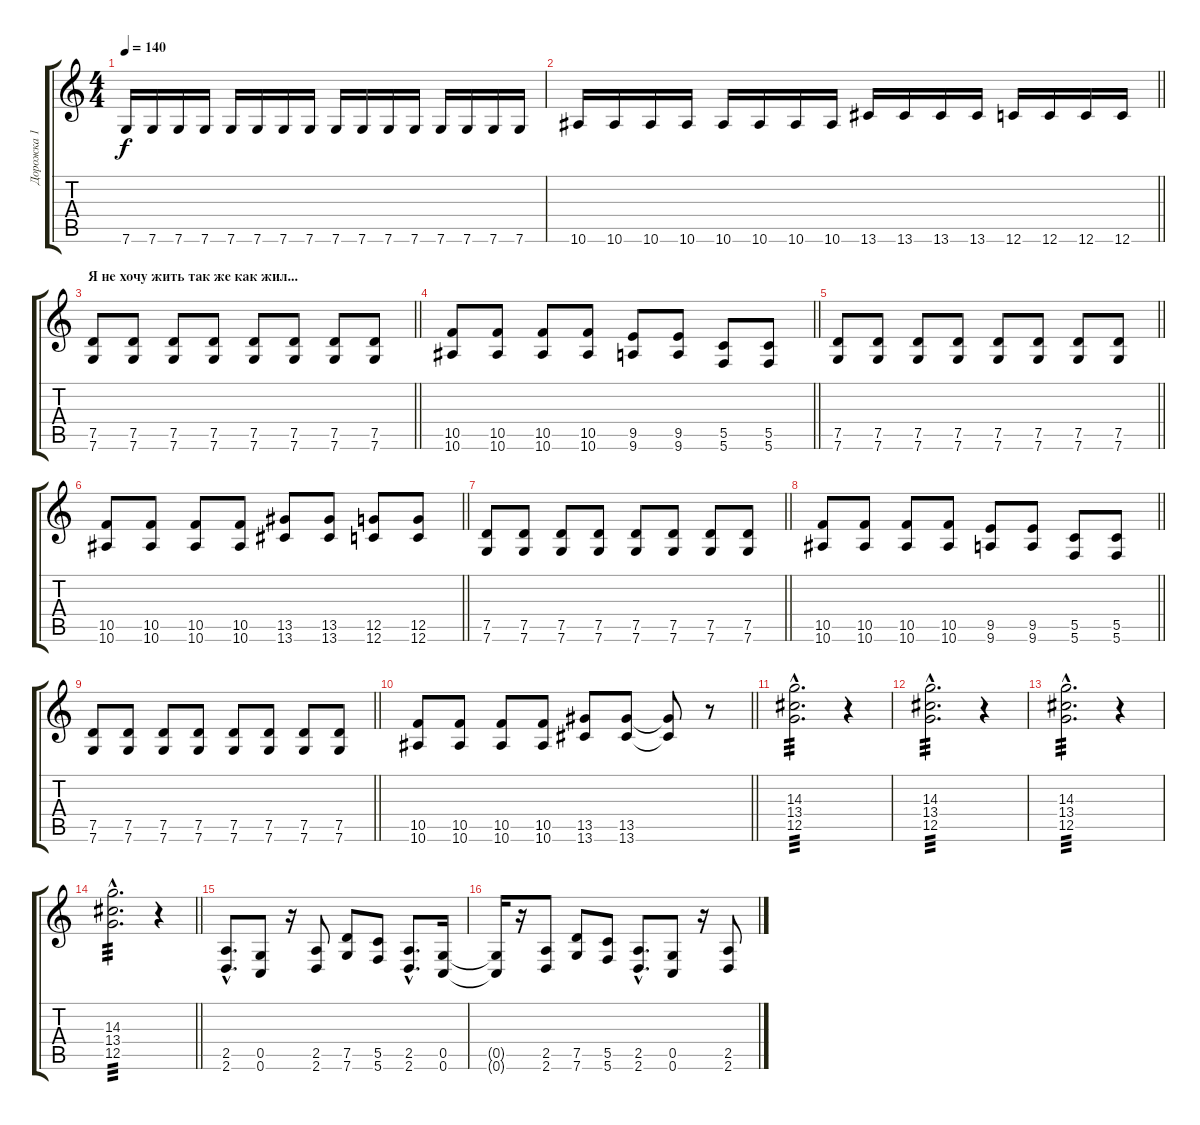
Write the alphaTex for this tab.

\track ("Дорожка 1" "Дорожка 1") {instrument distortionguitar}
\staff {score tabs}
\tuning (D4 A3 F3 C3 G2 C2) {hide}
\ts (4 4)
\tempo 140
\clef g2
\ks c
7.6.16{dy f} 7.6.16 7.6.16 7.6.16 7.6.16 7.6.16 7.6.16 7.6.16 7.6.16 7.6.16 7.6.16 7.6.16 7.6.16 7.6.16 7.6.16 7.6.16 |
\barLineRight lightlight
10.6.16 10.6.16 10.6.16 10.6.16 10.6.16 10.6.16 10.6.16 10.6.16 13.6.16 13.6.16 13.6.16 13.6.16 12.6.16 12.6.16 12.6.16 12.6.16 |
\section ("" "Я не хочу жить так же как жил...")
\barLineRight lightlight
(7.5 7.6).8 (7.5 7.6).8 (7.5 7.6).8 (7.5 7.6).8 (7.5 7.6).8 (7.5 7.6).8 (7.5 7.6).8 (7.5 7.6).8 |
\barLineRight lightlight
(10.5 10.6).8 (10.5 10.6).8 (10.5 10.6).8 (10.5 10.6).8 (9.5 9.6).8 (9.5 9.6).8 (5.5 5.6).8 (5.5 5.6).8 |
\barLineRight lightlight
(7.5 7.6).8 (7.5 7.6).8 (7.5 7.6).8 (7.5 7.6).8 (7.5 7.6).8 (7.5 7.6).8 (7.5 7.6).8 (7.5 7.6).8 |
\barLineRight lightlight
(10.5 10.6).8 (10.5 10.6).8 (10.5 10.6).8 (10.5 10.6).8 (13.5 13.6).8 (13.5 13.6).8 (12.5 12.6).8 (12.5 12.6).8 |
\barLineRight lightlight
(7.5 7.6).8 (7.5 7.6).8 (7.5 7.6).8 (7.5 7.6).8 (7.5 7.6).8 (7.5 7.6).8 (7.5 7.6).8 (7.5 7.6).8 |
\barLineRight lightlight
(10.5 10.6).8 (10.5 10.6).8 (10.5 10.6).8 (10.5 10.6).8 (9.5 9.6).8 (9.5 9.6).8 (5.5 5.6).8 (5.5 5.6).8 |
\barLineRight lightlight
(7.5 7.6).8 (7.5 7.6).8 (7.5 7.6).8 (7.5 7.6).8 (7.5 7.6).8 (7.5 7.6).8 (7.5 7.6).8 (7.5 7.6).8 |
\barLineRight lightlight
(10.5 10.6).8 (10.5 10.6).8 (10.5 10.6).8 (10.5 10.6).8 (13.5 13.6).8 (13.5 13.6).8 (13.5{t} 13.6{t}).8 r.8 |
(14.3{hac} 13.4{hac} 12.5{hac}).2{d tp 3} r.4 |
(14.3{hac} 13.4{hac} 12.5{hac}).2{d tp 3} r.4 |
(14.3{hac} 13.4{hac} 12.5{hac}).2{d tp 3} r.4 |
\barLineRight lightlight
(14.3{hac} 13.4{hac} 12.5{hac}).2{d tp 3} r.4 |
(2.5{hac} 2.6{hac}).8{d} (0.5 0.6).8 r.16 (2.5 2.6).8 (7.5 7.6).8 (5.5 5.6).8 (2.5{hac} 2.6{hac}).8{d} (0.5 0.6).16 |
(0.5{t} 0.6{t}).16 r.16 (2.5 2.6).8 (7.5 7.6).8 (5.5 5.6).8 (2.5{hac} 2.6{hac}).8{d} (0.5 0.6).8 r.16 (2.5 2.6).8
